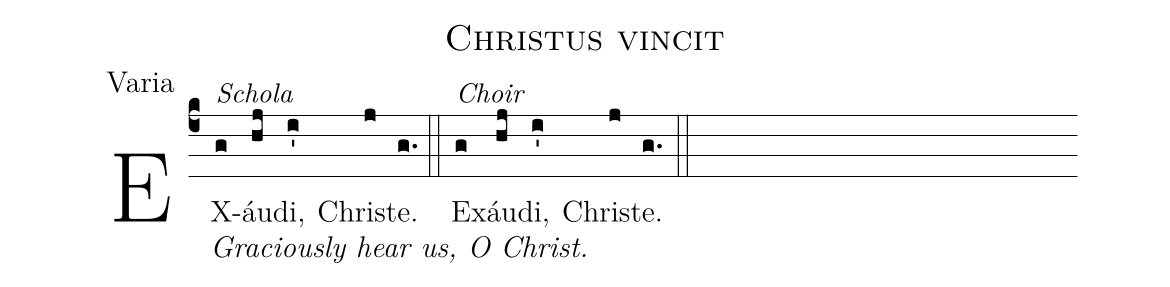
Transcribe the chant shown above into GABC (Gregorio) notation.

name:Christus vincit;
office-part:Varia;
%%
(c4) <alt>Schola</alt>EX[Graciously hear us, O Christ.](g)áu(hj)di,(i') Chri(j)ste.(g.) (::) <alt>Choir</alt>Ex(g)áu(hj)di,(i') Chri(j)ste.(g.) (::)
